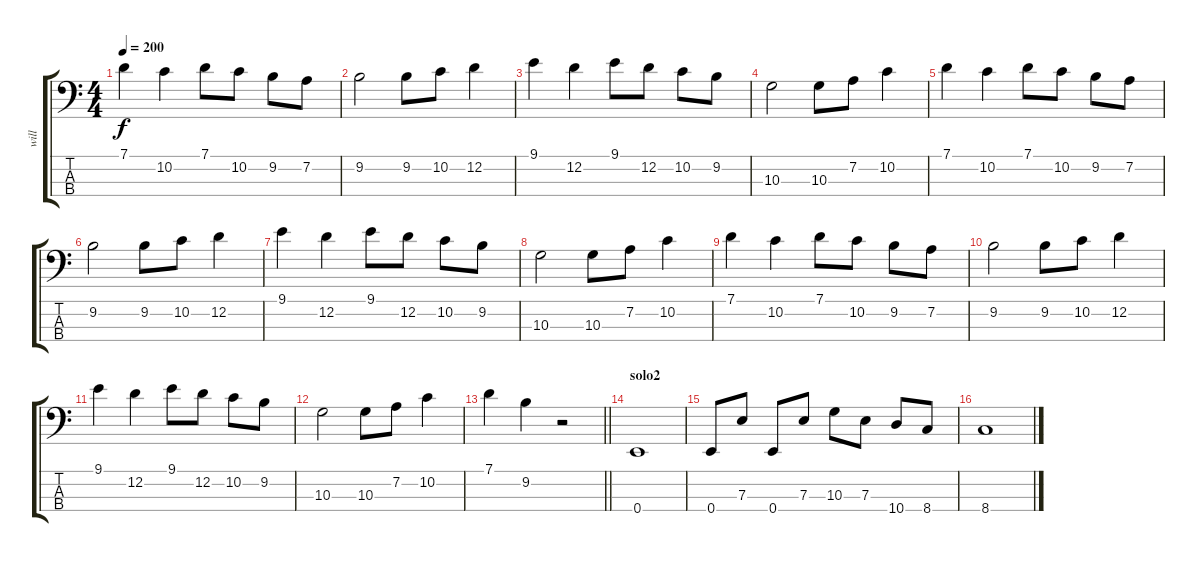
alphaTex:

\track ("will" "will") {instrument electricbassfinger}
\staff {score tabs}
\tuning (G2 D2 A1 E1) {hide}
\ts (4 4)
\tempo 200
\clef f4
\ks c
7.1.4{dy f} 10.2.4 7.1.8 10.2.8 9.2.8 7.2.8 |
9.2.2 9.2.8 10.2.8 12.2.4 |
9.1.4 12.2.4 9.1.8 12.2.8 10.2.8 9.2.8 |
10.3.2 10.3.8 7.2.8 10.2.4 |
7.1.4 10.2.4 7.1.8 10.2.8 9.2.8 7.2.8 |
9.2.2 9.2.8 10.2.8 12.2.4 |
9.1.4 12.2.4 9.1.8 12.2.8 10.2.8 9.2.8 |
10.3.2 10.3.8 7.2.8 10.2.4 |
7.1.4 10.2.4 7.1.8 10.2.8 9.2.8 7.2.8 |
9.2.2 9.2.8 10.2.8 12.2.4 |
9.1.4 12.2.4 9.1.8 12.2.8 10.2.8 9.2.8 |
10.3.2 10.3.8 7.2.8 10.2.4 |
\barLineRight lightlight
7.1.4 9.2.4 r.2 |
\section ("" "solo2")
0.4.1 |
0.4.8 7.3.8 0.4.8 7.3.8 10.3.8 7.3.8 10.4.8 8.4.8 |
8.4.1
